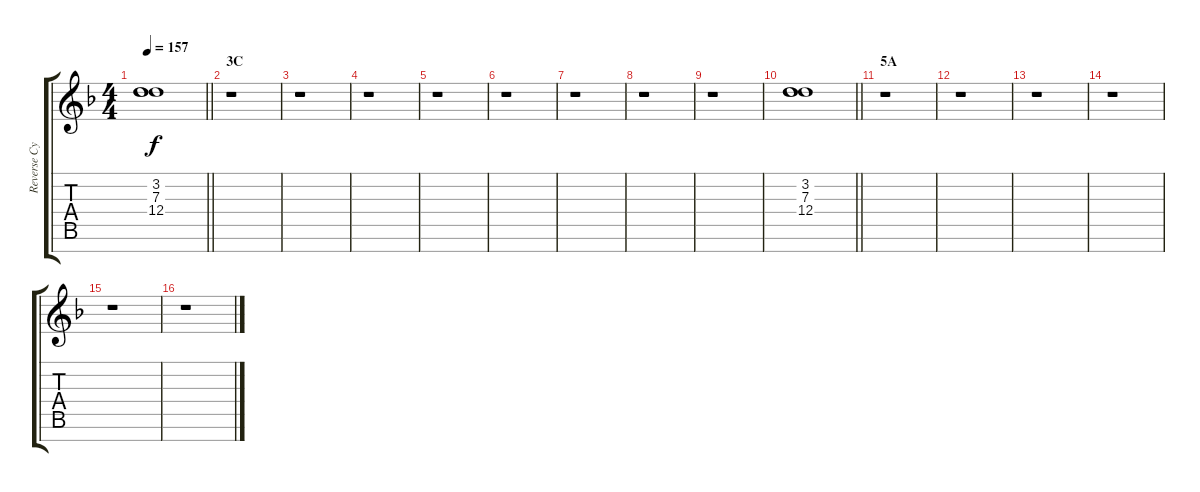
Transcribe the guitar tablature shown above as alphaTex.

\track ("Reverse Cymbal" "Reverse Cy") {instrument reversecymbal}
\staff {score tabs}
\tuning (E5 B4 G4 D4 A3 E3 B2) {hide}
\ts (4 4)
\tempo 157
\clef g2
\barLineRight lightlight
\ks f
(3.2 7.3 12.4).1{dy f} |
\section ("" "3C")
r.1 |
r.1 |
r.1 |
r.1 |
r.1 |
r.1 |
r.1 |
r.1 |
\barLineRight lightlight
(3.2 7.3 12.4).1 |
\section ("" "5A")
r.1 |
r.1 |
r.1 |
r.1 |
r.1 |
r.1
